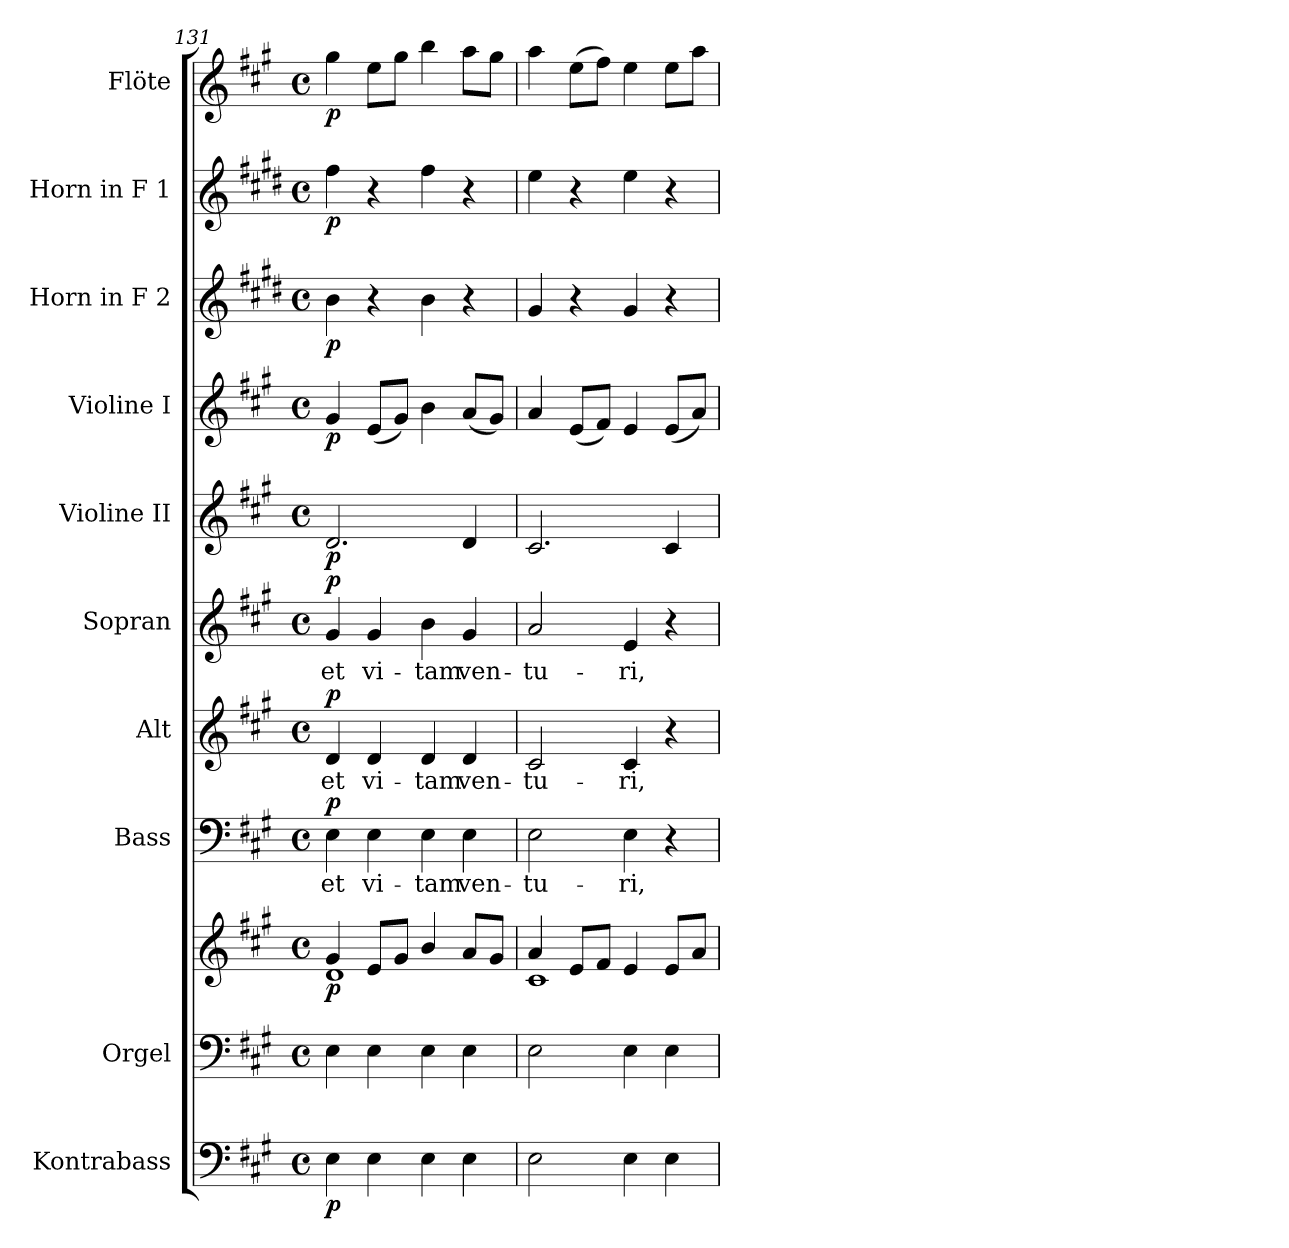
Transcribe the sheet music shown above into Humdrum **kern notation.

**kern	**dynam	**kern	**kern	**dynam	**kern	**text	**dynam	**kern	**text	**dynam	**kern	**text	**dynam	**kern	**dynam	**kern	**dynam	**kern	**dynam	**kern	**dynam	**kern	**dynam
*part10	*part10	*part9	*part9	*part9	*part8	*part8	*part8	*part7	*part7	*part7	*part6	*part6	*part6	*part5	*part5	*part4	*part4	*part3	*part3	*part2	*part2	*part1	*part1
*staff11	*staff11	*staff10	*staff9	*staff9/10	*staff8	*staff8	*staff8	*staff7	*staff7	*staff7	*staff6	*staff6	*staff6	*staff5	*staff5	*staff4	*staff4	*staff3	*staff3	*staff2	*staff2	*staff1	*staff1
*I"Kontrabass	*	*I"Orgel	*	*	*I"Bass	*	*	*I"Alt	*	*	*I"Sopran	*	*	*I"Violine II	*	*I"Violine I	*	*I"Horn in F 2	*	*I"Horn in F 1	*	*I"Flöte	*
*I'Kb.	*	*I'Org.	*	*	*I'B.	*	*	*I'A.	*	*	*I'S.	*	*	*I'Vl. II	*	*I'Vl. I	*	*	*	*	*	*I'Fl.	*
!!LO:PB:g=z
*clefF4	*	*clefF4	*clefG2	*	*clefF4	*	*	*clefG2	*	*	*clefG2	*	*	*clefG2	*	*clefG2	*	*clefG2	*	*clefG2	*	*clefG2	*
*ITrd7c12	*	*	*	*	*	*	*	*	*	*	*	*	*	*	*	*	*	*ITrd4c7	*	*ITrd4c7	*	*	*
*k[f#c#g#]	*	*k[f#c#g#]	*k[f#c#g#]	*	*k[f#c#g#]	*	*	*k[f#c#g#]	*	*	*k[f#c#g#]	*	*	*k[f#c#g#]	*	*k[f#c#g#]	*	*k[f#c#g#]	*	*k[f#c#g#]	*	*k[f#c#g#]	*
*A:	*	*A:	*A:	*	*A:	*	*	*A:	*	*	*A:	*	*	*A:	*	*A:	*	*A:	*	*A:	*	*A:	*
*M4/4	*	*M4/4	*M4/4	*	*M4/4	*	*	*M4/4	*	*	*M4/4	*	*	*M4/4	*	*M4/4	*	*M4/4	*	*M4/4	*	*M4/4	*
*met(c)	*	*met(c)	*met(c)	*	*met(c)	*	*	*met(c)	*	*	*met(c)	*	*	*met(c)	*	*met(c)	*	*met(c)	*	*met(c)	*	*met(c)	*
=131	=131	=131	=131	=131	=131	=131	=131	=131	=131	=131	=131	=131	=131	=131	=131	=131	=131	=131	=131	=131	=131	=131	=131
*	*	*	*^	*	*	*	*	*	*	*	*	*	*	*	*	*	*	*	*	*	*	*	*
!	!LO:DY:b	!	!	!	!LO:DY:b	!	!LO:LY:b	!LO:DY:a	!	!LO:LY:b	!LO:DY:a	!	!LO:LY:b	!LO:DY:a	!	!LO:DY:b	!	!LO:DY:b	!	!LO:DY:b	!	!LO:DY:b	!	!LO:DY:b
4EE\	p	4E\	4g#/	1d	p	4E\	et	p	4d/	et	p	4g#/	et	p	2.d/	p	4g#/	p	4e\	p	4b\	p	4gg#\	p
!	!	!	!	!	!	!	!LO:LY:b	!	!	!LO:LY:b	!	!	!LO:LY:b	!	!	!	!	!	!	!	!	!	!	!
4EE\	.	4E\	8e/L	.	.	4E\	vi-	.	4d/	vi-	.	4g#/	vi-	.	.	.	(<8e/L	.	4r	.	4r	.	8ee\L	.
.	.	.	8g#/J	.	.	.	.	.	.	.	.	.	.	.	.	.	8g#/J)	.	.	.	.	.	8gg#\J	.
!	!	!	!	!	!	!	!LO:LY:b	!	!	!LO:LY:b	!	!	!LO:LY:b	!	!	!	!	!	!	!	!	!	!	!
4EE\	.	4E\	4b/	.	.	4E\	-tam	.	4d/	-tam	.	4b\	-tam	.	.	.	4b\	.	4e\	.	4b\	.	4bb\	.
!	!	!	!	!	!	!	!LO:LY:b	!	!	!LO:LY:b	!	!	!LO:LY:b	!	!	!	!	!	!	!	!	!	!	!
4EE\	.	4E\	8a/L	.	.	4E\	ven-	.	4d/	ven-	.	4g#/	ven-	.	4d/	.	(<8a/L	.	4r	.	4r	.	8aa\L	.
.	.	.	8g#/J	.	.	.	.	.	.	.	.	.	.	.	.	.	8g#/J)	.	.	.	.	.	8gg#\J	.
=132	=132	=132	=132	=132	=132	=132	=132	=132	=132	=132	=132	=132	=132	=132	=132	=132	=132	=132	=132	=132	=132	=132	=132	=132
!	!	!	!	!	!	!	!LO:LY:b	!	!	!LO:LY:b	!	!	!LO:LY:b	!	!	!	!	!	!	!	!	!	!	!
2EE\	.	2E\	4a/	1c#	.	2E\	-tu-	.	2c#/	-tu-	.	2a/	-tu-	.	2.c#/	.	4a/	.	4c#/	.	4a\	.	4aa\	.
.	.	.	8e/L	.	.	.	.	.	.	.	.	.	.	.	.	.	(<8e/L	.	4r	.	4r	.	(>8ee\L	.
.	.	.	8f#/J	.	.	.	.	.	.	.	.	.	.	.	.	.	8f#/J)	.	.	.	.	.	8ff#\J)	.
!	!	!	!	!	!	!	!LO:LY:b	!	!	!LO:LY:b	!	!	!LO:LY:b	!	!	!	!	!	!	!	!	!	!	!
4EE\	.	4E\	4e/	.	.	4E\	-ri,	.	4c#/	-ri,	.	4e/	-ri,	.	.	.	4e/	.	4c#/	.	4a\	.	4ee\	.
4EE\	.	4E\	8e/L	.	.	4r	.	.	4r	.	.	4r	.	.	4c#/	.	(<8e/L	.	4r	.	4r	.	8ee\L	.
.	.	.	8a/J	.	.	.	.	.	.	.	.	.	.	.	.	.	8a/J)	.	.	.	.	.	8aa\J	.
*	*	*	*v	*v	*	*	*	*	*	*	*	*	*	*	*	*	*	*	*	*	*	*	*	*
=	=	=	=	=	=	=	=	=	=	=	=	=	=	=	=	=	=	=	=	=	=	=	=
*-	*-	*-	*-	*-	*-	*-	*-	*-	*-	*-	*-	*-	*-	*-	*-	*-	*-	*-	*-	*-	*-	*-	*-
